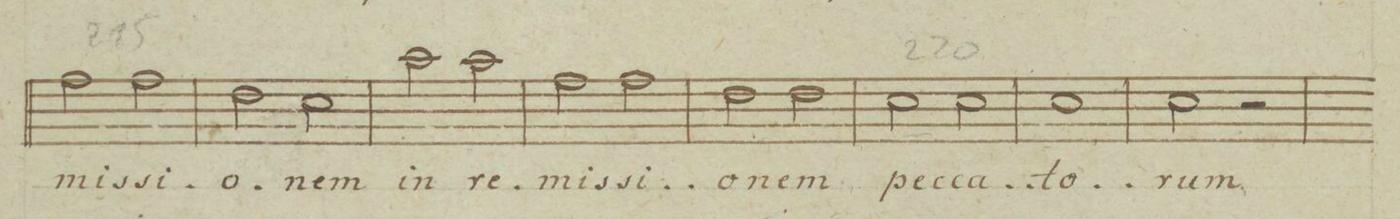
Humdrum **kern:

**kern	**text	**dynam
*I"Tenore	*	*
*clefC4	*	*
*k[b-e-a-]	*	*
*met(c)	*	*
*M4/4	*	*
2e-\	-mis	.
2e-\	si-	.
=212	=212	=212
2c\	-o-	.
2B-\	-nem	.
=213	=213	=213
2g\	in	.
2g\	re-	.
=214	=214	=214
2e-\	-mis	.
2e-\	si-	.
=215	=215	=215
2c\	-o-	.
2c\	-nem	.
=216	=216	=216
2B-\	pec-	.
2B-\	-ca-	.
=217	=217	=217
1B-	-to-	.
=218	=218	=218
2B-\	-rum	.
2r	.	.
=219	=219	=219
*-	*-	*-
